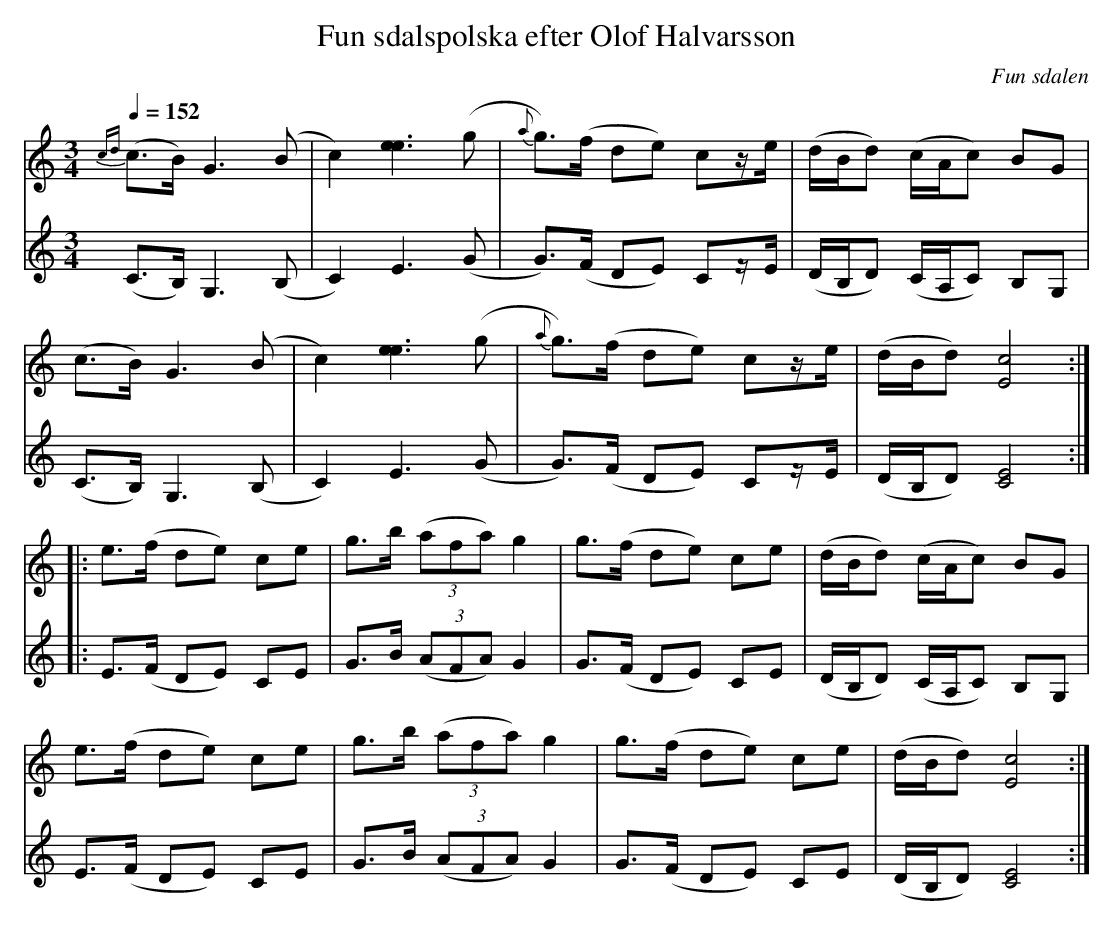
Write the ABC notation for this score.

X:1
T:Fun sdalspolska efter Olof Halvarsson
O:Fun sdalen
M:3/4
L:1/8
Q:1/4=152
K:C
V:1
{cd}(c>B) G3 (B|c2) [e3e3](g|{a}g)>(f de) cz/e/|(d/B/d) (c/A/c) BG|!
(c>B) G3 (B|c2) [e3e3](g|{a}g>)(f de) cz/e/|(d/B/d) [E4c4]::!
e>(f de) ce|g>b (3(afa) g2|g>(f de) ce|(d/B/d) (c/A/c) BG|!
e>(f de) ce|g>b (3(afa) g2|g>(f de) ce|(d/B/d) [E4c4]:|]
V:2
(C>B,) G,3 (B,|C2) E3(G|G)>(F DE) Cz/E/|(D/B,/D) (C/A,/C) B,G,|!
(C>B,) G,3 (B,|C2) E3(G|G)>(F DE) Cz/E/|(D/B,/D) [C4E4]::!
E>(F DE) CE|G>B (3(AFA) G2|G>(F DE) CE|(D/B,/D) (C/A,/C) B,G,|!
E>(F DE) CE|G>B (3(AFA) G2|G>(F DE) CE|(D/B,/D) [C4E4]:|]
